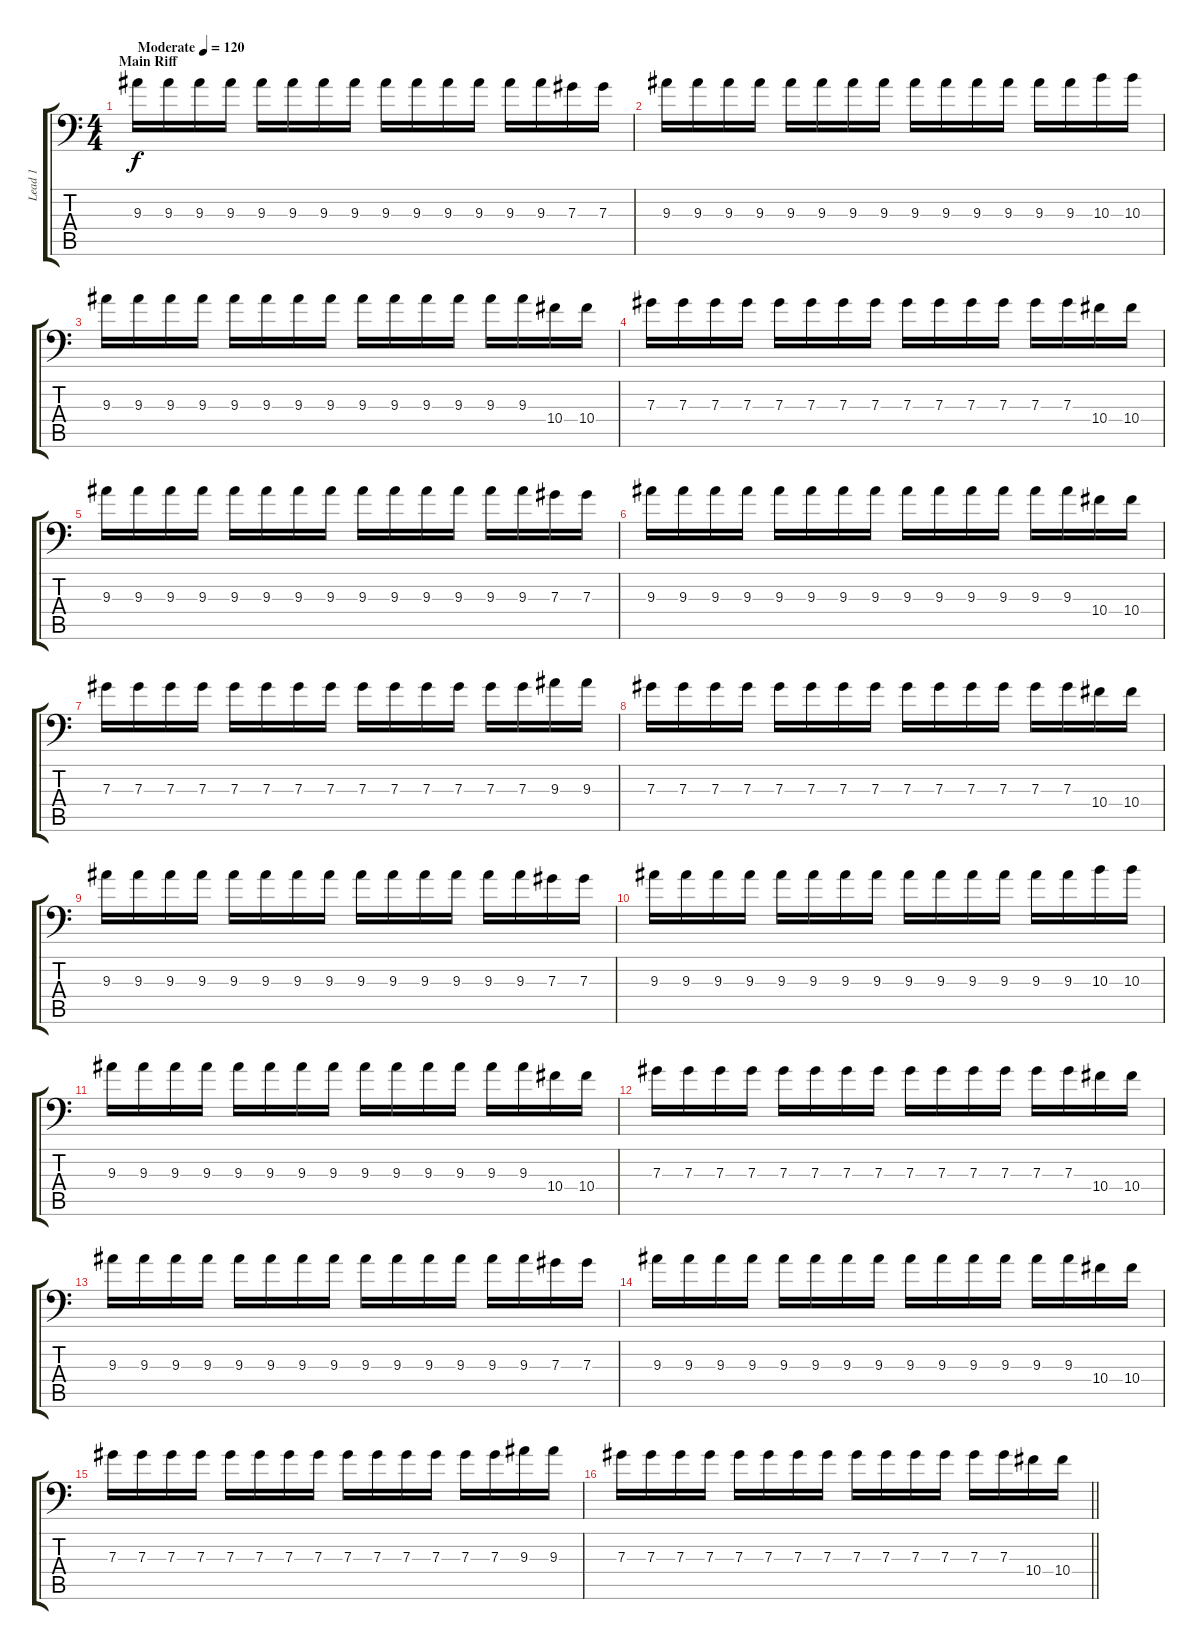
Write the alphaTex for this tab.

\track ("Lead 1" "Lead 1") {instrument overdrivenguitar}
\staff {score tabs}
\tuning (Bb3 F3 Db3 Ab2 Eb2 Bb1) {hide}
\ts (4 4)
\section ("" "Main Riff")
\tempo (120 "Moderate")
\clef f4
\ks c
9.3.16{dy f instrument overdrivenguitar} 9.3.16 9.3.16 9.3.16 9.3.16 9.3.16 9.3.16 9.3.16 9.3.16 9.3.16 9.3.16 9.3.16 9.3.16 9.3.16 7.3.16 7.3.16 |
9.3.16 9.3.16 9.3.16 9.3.16 9.3.16 9.3.16 9.3.16 9.3.16 9.3.16 9.3.16 9.3.16 9.3.16 9.3.16 9.3.16 10.3.16 10.3.16 |
9.3.16 9.3.16 9.3.16 9.3.16 9.3.16 9.3.16 9.3.16 9.3.16 9.3.16 9.3.16 9.3.16 9.3.16 9.3.16 9.3.16 10.4.16 10.4.16 |
7.3.16 7.3.16 7.3.16 7.3.16 7.3.16 7.3.16 7.3.16 7.3.16 7.3.16 7.3.16 7.3.16 7.3.16 7.3.16 7.3.16 10.4.16 10.4.16 |
9.3.16 9.3.16 9.3.16 9.3.16 9.3.16 9.3.16 9.3.16 9.3.16 9.3.16 9.3.16 9.3.16 9.3.16 9.3.16 9.3.16 7.3.16 7.3.16 |
9.3.16 9.3.16 9.3.16 9.3.16 9.3.16 9.3.16 9.3.16 9.3.16 9.3.16 9.3.16 9.3.16 9.3.16 9.3.16 9.3.16 10.4.16 10.4.16 |
7.3.16 7.3.16 7.3.16 7.3.16 7.3.16 7.3.16 7.3.16 7.3.16 7.3.16 7.3.16 7.3.16 7.3.16 7.3.16 7.3.16 9.3.16 9.3.16 |
7.3.16 7.3.16 7.3.16 7.3.16 7.3.16 7.3.16 7.3.16 7.3.16 7.3.16 7.3.16 7.3.16 7.3.16 7.3.16 7.3.16 10.4.16 10.4.16 |
9.3.16 9.3.16 9.3.16 9.3.16 9.3.16 9.3.16 9.3.16 9.3.16 9.3.16 9.3.16 9.3.16 9.3.16 9.3.16 9.3.16 7.3.16 7.3.16 |
9.3.16 9.3.16 9.3.16 9.3.16 9.3.16 9.3.16 9.3.16 9.3.16 9.3.16 9.3.16 9.3.16 9.3.16 9.3.16 9.3.16 10.3.16 10.3.16 |
9.3.16 9.3.16 9.3.16 9.3.16 9.3.16 9.3.16 9.3.16 9.3.16 9.3.16 9.3.16 9.3.16 9.3.16 9.3.16 9.3.16 10.4.16 10.4.16 |
7.3.16 7.3.16 7.3.16 7.3.16 7.3.16 7.3.16 7.3.16 7.3.16 7.3.16 7.3.16 7.3.16 7.3.16 7.3.16 7.3.16 10.4.16 10.4.16 |
9.3.16 9.3.16 9.3.16 9.3.16 9.3.16 9.3.16 9.3.16 9.3.16 9.3.16 9.3.16 9.3.16 9.3.16 9.3.16 9.3.16 7.3.16 7.3.16 |
9.3.16 9.3.16 9.3.16 9.3.16 9.3.16 9.3.16 9.3.16 9.3.16 9.3.16 9.3.16 9.3.16 9.3.16 9.3.16 9.3.16 10.4.16 10.4.16 |
7.3.16 7.3.16 7.3.16 7.3.16 7.3.16 7.3.16 7.3.16 7.3.16 7.3.16 7.3.16 7.3.16 7.3.16 7.3.16 7.3.16 9.3.16 9.3.16 |
\barLineRight lightlight
7.3.16 7.3.16 7.3.16 7.3.16 7.3.16 7.3.16 7.3.16 7.3.16 7.3.16 7.3.16 7.3.16 7.3.16 7.3.16 7.3.16 10.4.16 10.4.16
